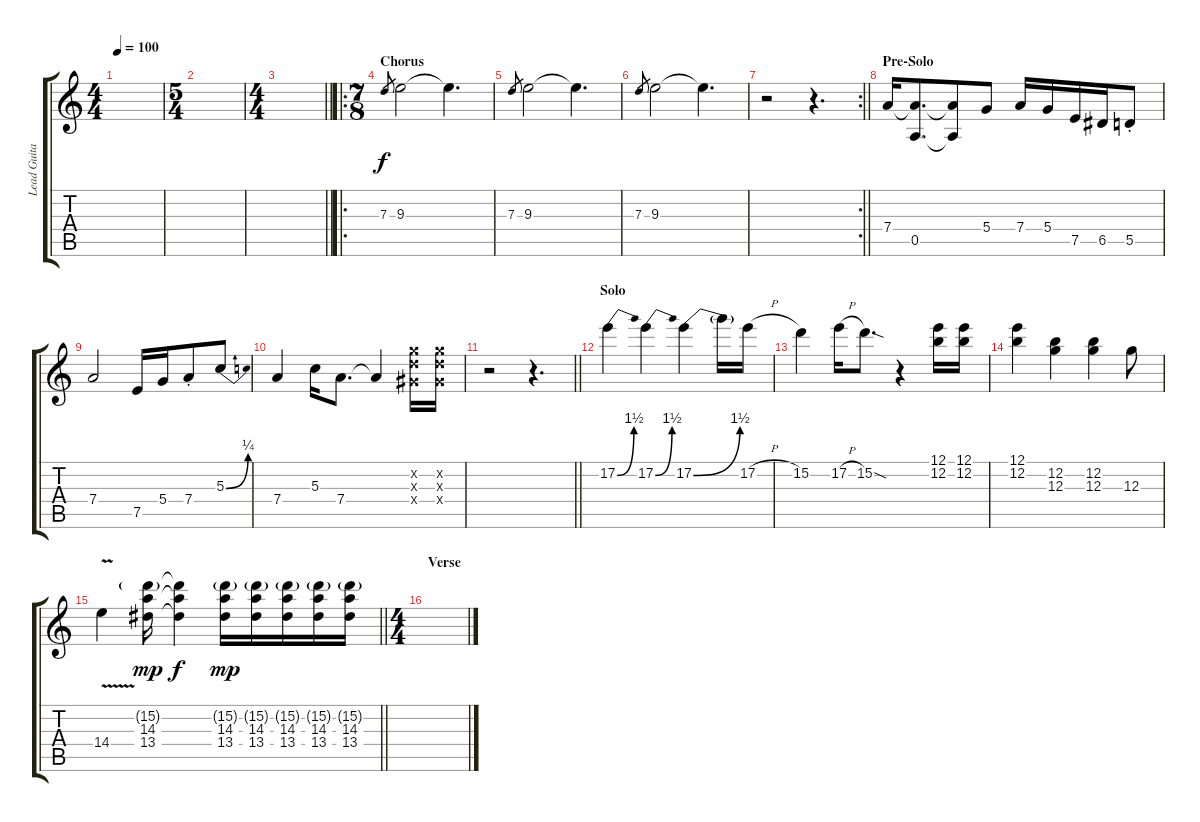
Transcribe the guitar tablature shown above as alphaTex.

\track ("Lead Guitar" "Lead Guita") {instrument overdrivenguitar}
\staff {score tabs}
\tuning (E4 B3 G3 D3 A2 E2) {hide}
\ts (4 4)
\tempo 100
\clef g2
\ks c
|
\ts (5 4)
|
\ts (4 4)
\barLineRight lightlight
|
\ro
\ts (7 8)
\section ("" "Chorus")
7.3.8{gr} 9.3.2 9.3{t}.4{d} |
7.3.8{gr} 9.3.2 9.3{t}.4{d} |
7.3.8{gr} 9.3.2 9.3{t}.4{d} |
\rc 2
\barLineRight lightlight
r.2 r.4{d} |
\section ("" "Pre-Solo")
7.4.16 (7.4{t} 0.5).8{d} (7.4{t} 0.5{t}).8 5.4.8 7.4.16 5.4.16 7.5.16 6.5.16 5.5{st}.8 |
7.4.2 7.5.16 5.4.16 7.4{st}.8 5.3{be (bend 0 0 60 1)}.8 |
7.4.4 5.3.16 7.4.8{d} 7.4{t}.4 (8.2{x} 7.3{x} 6.4{x}).16 (8.2{x} 7.3{x} 6.4{x}).16 |
\barLineRight lightlight
r.2 r.4{d} |
\section ("" "Solo")
17.2{be (bend 0 0 60 6)}.4 17.2{be (bend 0 0 60 6)}.4 17.2{be (bend 0 0 60 6)}.4 17.2{t}.16 17.2{h}.16 |
15.2.4 17.2{h}.16 15.2{sod}.8{d} r.4 (12.1 12.2).16 (12.1 12.2).16 |
(12.1 12.2).4 (12.2 12.3).4 (12.2 12.3).4 12.3.8 |
\barLineRight lightlight
14.4{v}.4 (15.2{g} 14.3 13.4).16{dy mp} (15.2{t} 14.3{t} 13.4{t}).4{dy f} (15.2{g} 14.3 13.4).16{dy mp} (15.2{g} 14.3 13.4).16 (15.2{g} 14.3 13.4).16 (15.2{g} 14.3 13.4).16 (15.2{g} 14.3 13.4).16 |
\ts (4 4)
\section ("" "Verse")
